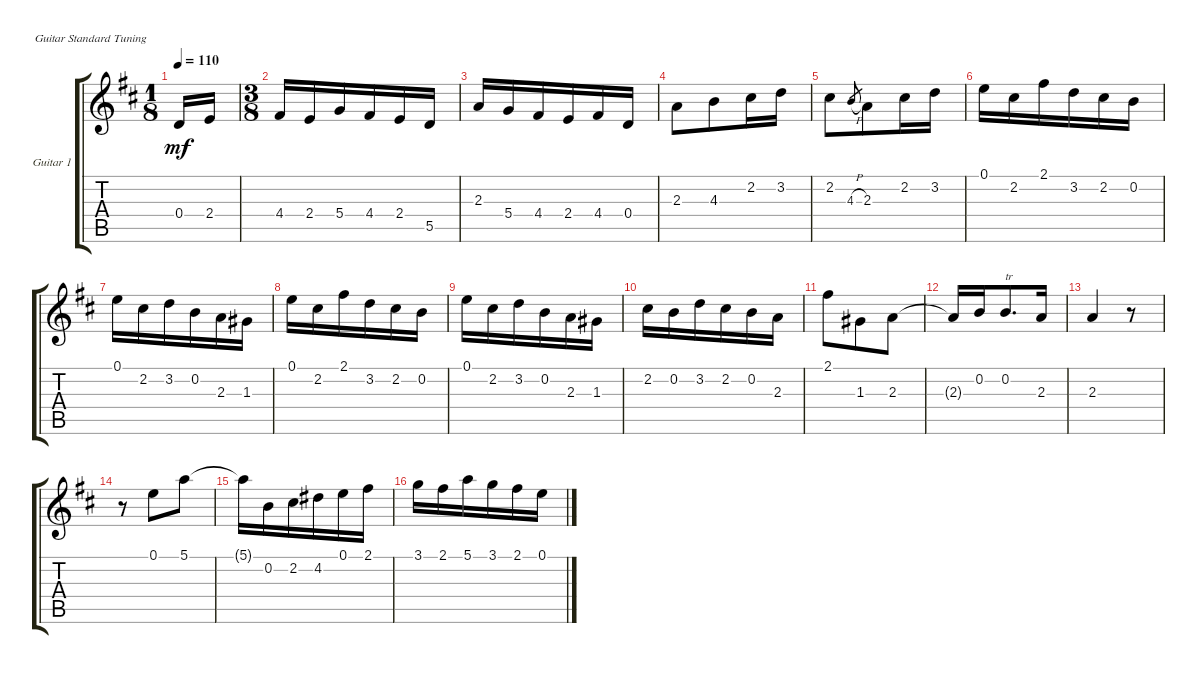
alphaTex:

\bracketExtendMode groupsimilarinstruments
\firstSystemTrackNameOrientation horizontal
\otherSystemsTrackNameOrientation horizontal
\track ("Guitar 1" "Guitar 1") {instrument acousticguitarnylon}
\staff {score tabs}
\tuning (E4 B3 G3 D3 A2 E2)
\ts (1 8)
\tempo 110
\clef g2
\ks d
0.4.16{dy mf instrument acousticguitarnylon} 2.4.16 |
\ts (3 8)
4.4.16 2.4.16 5.4.16 4.4.16 2.4.16 5.5.16 |
2.3.16 5.4.16 4.4.16 2.4.16 4.4.16 0.4.16 |
2.3.8 4.3.8 2.2.16 3.2.16 |
2.2.8 4.3{h}.8{gr} 2.3.8 2.2.16 3.2.16 |
0.1.16 2.2.16 2.1.16 3.2.16 2.2.16 0.2.16 |
0.1.16 2.2.16 3.2.16 0.2.16 2.3.16 1.3.16 |
0.1.16 2.2.16 2.1.16 3.2.16 2.2.16 0.2.16 |
0.1.16 2.2.16 3.2.16 0.2.16 2.3.16 1.3.16 |
2.2.16 0.2.16 3.2.16 2.2.16 0.2.16 2.3.16 |
2.1.8 1.3.8 2.3.8 |
2.3{t}.16 0.2.16 0.2.8{d txt "tr"} 2.3.16 |
2.3.4 r.8 |
r.8 0.1.8 5.1.8 |
5.1{t}.16 0.2.16 2.2.16 4.2.16 0.1.16 2.1.16 |
3.1.16 2.1.16 5.1.16 3.1.16 2.1.16 0.1.16
